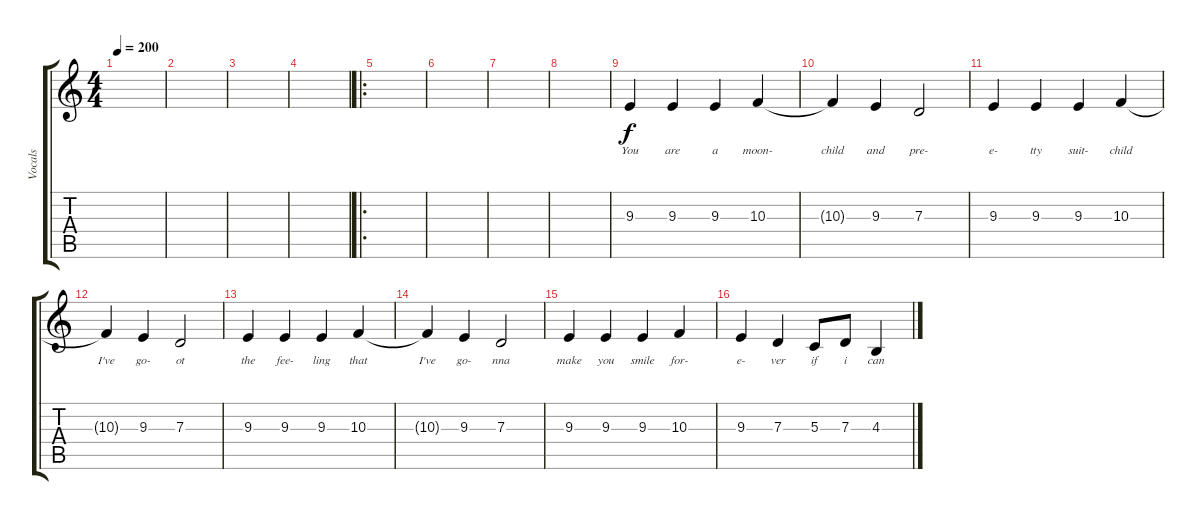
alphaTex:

\track ("Vocals" "Vocals") {instrument cello}
\staff {score tabs}
\tuning (E4 B3 G3 D3 A2 E2) {hide}
\ts (4 4)
\tempo 200
\clef g2
\ks c
|
|
|
|
\ro
|
|
|
|
9.3.4{lyrics (0 "You") lyrics (1 "") lyrics (2 "") lyrics (3 "") lyrics (4 "")} 9.3.4{lyrics (0 "are") lyrics (1 "") lyrics (2 "") lyrics (3 "") lyrics (4 "")} 9.3.4{lyrics (0 "a") lyrics (1 "") lyrics (2 "") lyrics (3 "") lyrics (4 "")} 10.3.4{lyrics (0 "moon-") lyrics (1 "") lyrics (2 "") lyrics (3 "") lyrics (4 "")} |
10.3{t}.4{lyrics (0 "child") lyrics (1 "") lyrics (2 "") lyrics (3 "") lyrics (4 "")} 9.3.4{lyrics (0 "and") lyrics (1 "") lyrics (2 "") lyrics (3 "") lyrics (4 "")} 7.3.2{lyrics (0 "pre-") lyrics (1 "") lyrics (2 "") lyrics (3 "") lyrics (4 "")} |
9.3.4{lyrics (0 "e-") lyrics (1 "") lyrics (2 "") lyrics (3 "") lyrics (4 "")} 9.3.4{lyrics (0 "tty") lyrics (1 "") lyrics (2 "") lyrics (3 "") lyrics (4 "")} 9.3.4{lyrics (0 "suit-") lyrics (1 "") lyrics (2 "") lyrics (3 "") lyrics (4 "")} 10.3.4{lyrics (0 "child") lyrics (1 "") lyrics (2 "") lyrics (3 "") lyrics (4 "")} |
10.3{t}.4{lyrics (0 "I've") lyrics (1 "") lyrics (2 "") lyrics (3 "") lyrics (4 "")} 9.3.4{lyrics (0 "go-") lyrics (1 "") lyrics (2 "") lyrics (3 "") lyrics (4 "")} 7.3.2{lyrics (0 "ot") lyrics (1 "") lyrics (2 "") lyrics (3 "") lyrics (4 "")} |
9.3.4{lyrics (0 "the") lyrics (1 "") lyrics (2 "") lyrics (3 "") lyrics (4 "")} 9.3.4{lyrics (0 "fee-") lyrics (1 "") lyrics (2 "") lyrics (3 "") lyrics (4 "")} 9.3.4{lyrics (0 "ling") lyrics (1 "") lyrics (2 "") lyrics (3 "") lyrics (4 "")} 10.3.4{lyrics (0 "that") lyrics (1 "") lyrics (2 "") lyrics (3 "") lyrics (4 "")} |
10.3{t}.4{lyrics (0 "I've") lyrics (1 "") lyrics (2 "") lyrics (3 "") lyrics (4 "")} 9.3.4{lyrics (0 "go-") lyrics (1 "") lyrics (2 "") lyrics (3 "") lyrics (4 "")} 7.3.2{lyrics (0 "nna") lyrics (1 "") lyrics (2 "") lyrics (3 "") lyrics (4 "")} |
9.3.4{lyrics (0 "make") lyrics (1 "") lyrics (2 "") lyrics (3 "") lyrics (4 "")} 9.3.4{lyrics (0 "you") lyrics (1 "") lyrics (2 "") lyrics (3 "") lyrics (4 "")} 9.3.4{lyrics (0 "smile") lyrics (1 "") lyrics (2 "") lyrics (3 "") lyrics (4 "")} 10.3.4{lyrics (0 "for-") lyrics (1 "") lyrics (2 "") lyrics (3 "") lyrics (4 "")} |
9.3.4{lyrics (0 "e-") lyrics (1 "") lyrics (2 "") lyrics (3 "") lyrics (4 "")} 7.3.4{lyrics (0 "ver") lyrics (1 "") lyrics (2 "") lyrics (3 "") lyrics (4 "")} 5.3.8{lyrics (0 "if") lyrics (1 "") lyrics (2 "") lyrics (3 "") lyrics (4 "")} 7.3.8{lyrics (0 "i") lyrics (1 "") lyrics (2 "") lyrics (3 "") lyrics (4 "")} 4.3.4{lyrics (0 "can") lyrics (1 "") lyrics (2 "") lyrics (3 "") lyrics (4 "")}
